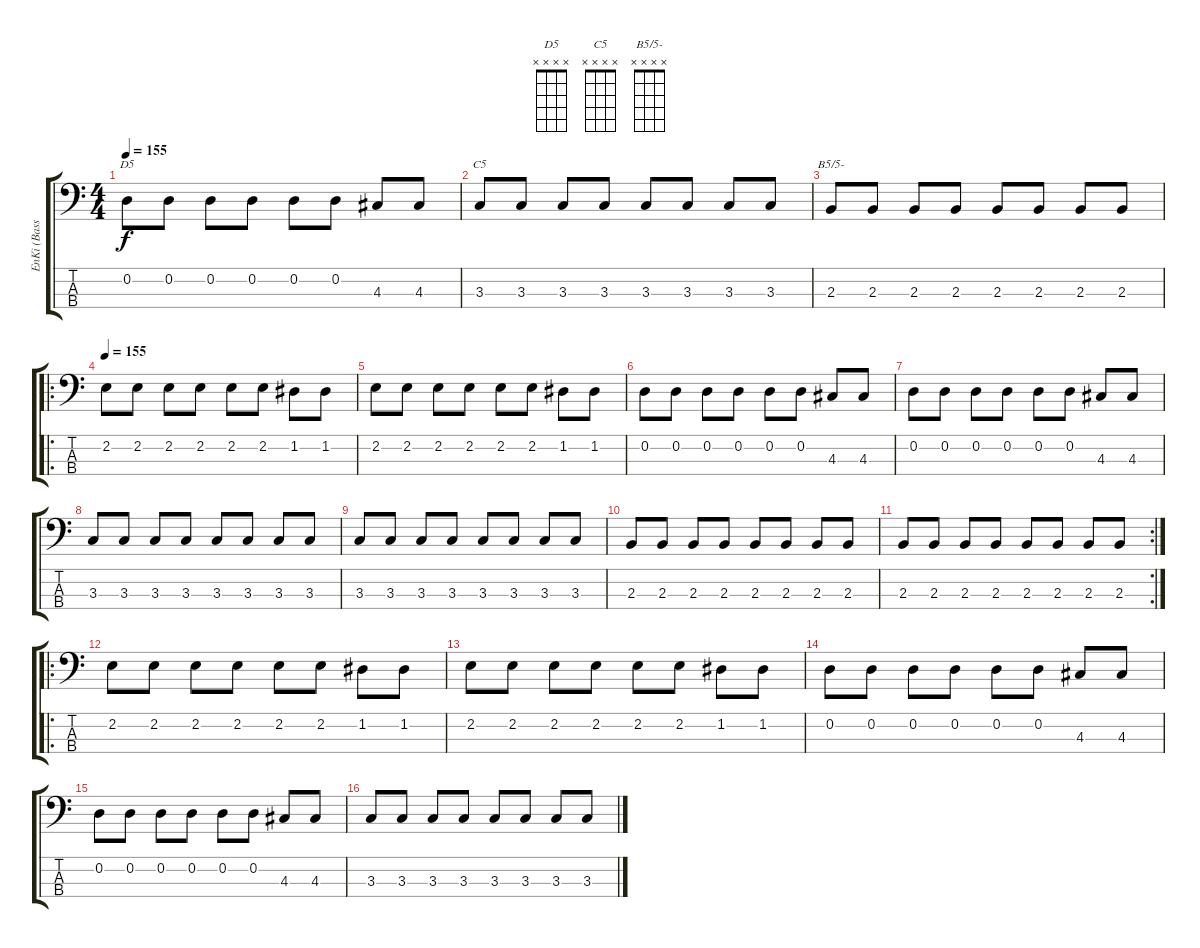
\track ("EnKi (Bass)" "EnKi (Bass") {instrument electricbassfinger}
\staff {score tabs}
\tuning (G2 D2 A1 E1) {hide}
\chord ("D5" x x x x) {firstfret 0}
\chord ("C5" x x x x) {firstfret 0}
\chord ("B5/5-" x x x x) {firstfret 0}
\ts (4 4)
\tempo 155
\clef f4
\ks c
0.2.8{ch "D5" dy f} 0.2.8 0.2.8 0.2.8 0.2.8 0.2.8 4.3.8 4.3.8 |
3.3.8{ch "C5"} 3.3.8 3.3.8 3.3.8 3.3.8 3.3.8 3.3.8 3.3.8 |
2.3.8{ch "B5/5-"} 2.3.8 2.3.8 2.3.8 2.3.8 2.3.8 2.3.8 2.3.8 |
\ro
\tempo 155
2.2.8{volume 11} 2.2.8 2.2.8 2.2.8 2.2.8 2.2.8 1.2.8 1.2.8 |
2.2.8 2.2.8 2.2.8 2.2.8 2.2.8 2.2.8 1.2.8 1.2.8 |
0.2.8 0.2.8 0.2.8 0.2.8 0.2.8 0.2.8 4.3.8 4.3.8 |
0.2.8 0.2.8 0.2.8 0.2.8 0.2.8 0.2.8 4.3.8 4.3.8 |
3.3.8 3.3.8 3.3.8 3.3.8 3.3.8 3.3.8 3.3.8 3.3.8 |
3.3.8 3.3.8 3.3.8 3.3.8 3.3.8 3.3.8 3.3.8 3.3.8 |
2.3.8{volume 11} 2.3.8 2.3.8 2.3.8 2.3.8 2.3.8 2.3.8 2.3.8 |
\rc 2
2.3.8 2.3.8 2.3.8 2.3.8 2.3.8 2.3.8 2.3.8 2.3.8 |
\ro
2.2.8{volume 11} 2.2.8 2.2.8 2.2.8 2.2.8 2.2.8 1.2.8 1.2.8 |
2.2.8 2.2.8 2.2.8 2.2.8 2.2.8 2.2.8 1.2.8 1.2.8 |
0.2.8 0.2.8 0.2.8 0.2.8 0.2.8 0.2.8 4.3.8 4.3.8 |
0.2.8 0.2.8 0.2.8 0.2.8 0.2.8 0.2.8 4.3.8 4.3.8 |
3.3.8 3.3.8 3.3.8 3.3.8 3.3.8 3.3.8 3.3.8 3.3.8
